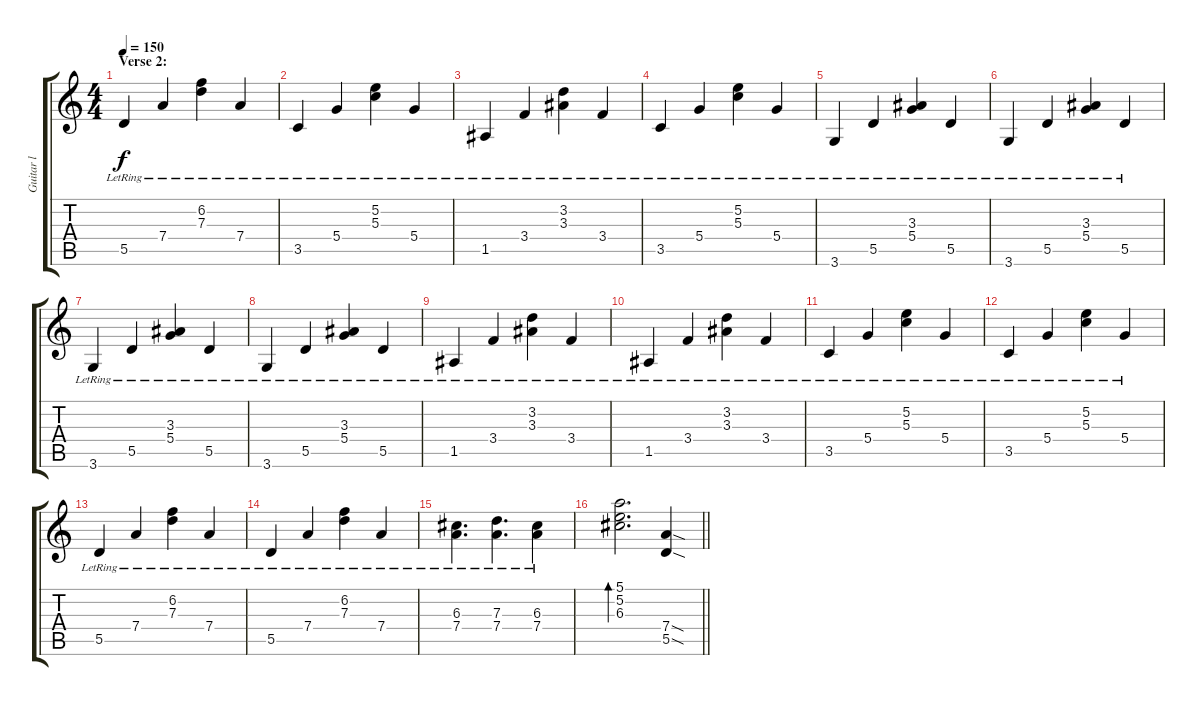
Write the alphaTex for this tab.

\track ("Guitar l" "Guitar l") {instrument distortionguitar}
\staff {score tabs}
\tuning (E4 B3 G3 D3 A2 E2) {hide}
\ts (4 4)
\section ("" "Verse 2:")
\tempo 150
\clef g2
\ks c
5.5{lr}.4{dy f} 7.4{lr}.4 (6.2{lr} 7.3{lr}).4 7.4{lr}.4 |
3.5{lr}.4 5.4{lr}.4 (5.2{lr} 5.3{lr}).4 5.4{lr}.4 |
1.5{lr}.4 3.4{lr}.4 (3.2{lr} 3.3{lr}).4 3.4{lr}.4 |
3.5{lr}.4 5.4{lr}.4 (5.2{lr} 5.3{lr}).4 5.4{lr}.4 |
3.6{lr}.4 5.5{lr}.4 (3.3{lr} 5.4{lr}).4 5.5{lr}.4 |
3.6{lr}.4 5.5{lr}.4 (3.3{lr} 5.4{lr}).4 5.5{lr}.4 |
3.6{lr}.4 5.5{lr}.4 (3.3{lr} 5.4{lr}).4 5.5{lr}.4 |
3.6{lr}.4 5.5{lr}.4 (3.3{lr} 5.4{lr}).4 5.5{lr}.4 |
1.5{lr}.4 3.4{lr}.4 (3.2{lr} 3.3{lr}).4 3.4{lr}.4 |
1.5{lr}.4 3.4{lr}.4 (3.2{lr} 3.3{lr}).4 3.4{lr}.4 |
3.5{lr}.4 5.4{lr}.4 (5.2{lr} 5.3{lr}).4 5.4{lr}.4 |
3.5{lr}.4 5.4{lr}.4 (5.2{lr} 5.3{lr}).4 5.4{lr}.4 |
5.5{lr}.4 7.4{lr}.4 (6.2{lr} 7.3{lr}).4 7.4{lr}.4 |
5.5{lr}.4 7.4{lr}.4 (6.2{lr} 7.3{lr}).4 7.4{lr}.4 |
(6.3{lr} 7.4{lr}).4{d} (7.3{lr} 7.4{lr}).4{d} (6.3{lr} 7.4{lr}).4 |
\barLineRight lightlight
(5.1 5.2 6.3).2{d bd 60} (7.4{sod} 5.5{sod}).4{instrument distortionguitar}
